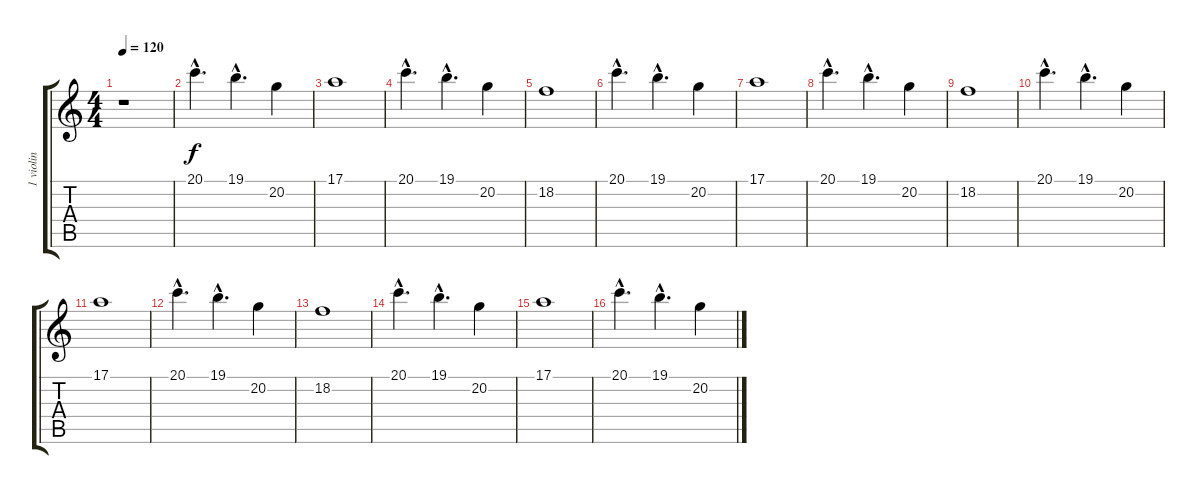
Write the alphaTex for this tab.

\track ("1 violin" "1 violin") {instrument stringensemble1}
\staff {score tabs}
\tuning (E4 B3 G3 D3 A2 E2) {hide}
\ts (4 4)
\tempo 120
\clef g2
\ks c
r.1{dy f} |
20.1{hac}.4{d} 19.1{hac}.4{d} 20.2.4 |
17.1.1 |
20.1{hac}.4{d} 19.1{hac}.4{d} 20.2.4 |
18.2.1 |
20.1{hac}.4{d} 19.1{hac}.4{d} 20.2.4 |
17.1.1 |
20.1{hac}.4{d} 19.1{hac}.4{d} 20.2.4 |
18.2.1 |
20.1{hac}.4{d} 19.1{hac}.4{d} 20.2.4 |
17.1.1 |
20.1{hac}.4{d} 19.1{hac}.4{d} 20.2.4 |
18.2.1 |
20.1{hac}.4{d} 19.1{hac}.4{d} 20.2.4 |
17.1.1 |
20.1{hac}.4{d} 19.1{hac}.4{d} 20.2.4
